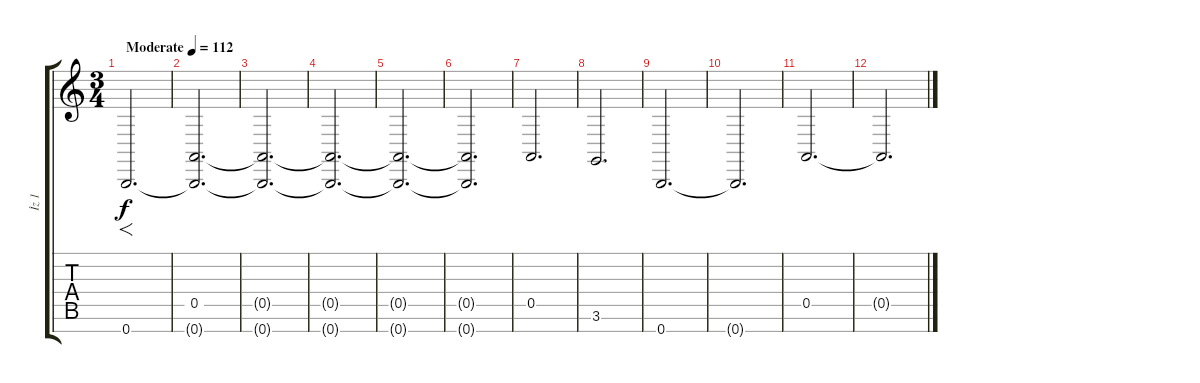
\track ("İz 1" "İz 1") {instrument stringensemble1}
\staff {score tabs}
\tuning (E4 B3 G3 D3 A2 E2 B1) {hide}
\ts (3 4)
\tempo (112 "Moderate")
\clef g2
\ks c
0.7.2{f d dy f instrument stringensemble1} |
(0.5 0.7{t}).2{d} |
(0.5{t} 0.7{t}).2{d} |
(0.5{t} 0.7{t}).2{d} |
(0.5{t} 0.7{t}).2{d} |
(0.5{t} 0.7{t}).2{d} |
0.5.2{d} |
3.6.2{d} |
0.7.2{d} |
0.7{t}.2{d} |
0.5.2{d} |
0.5{t}.2{d}
